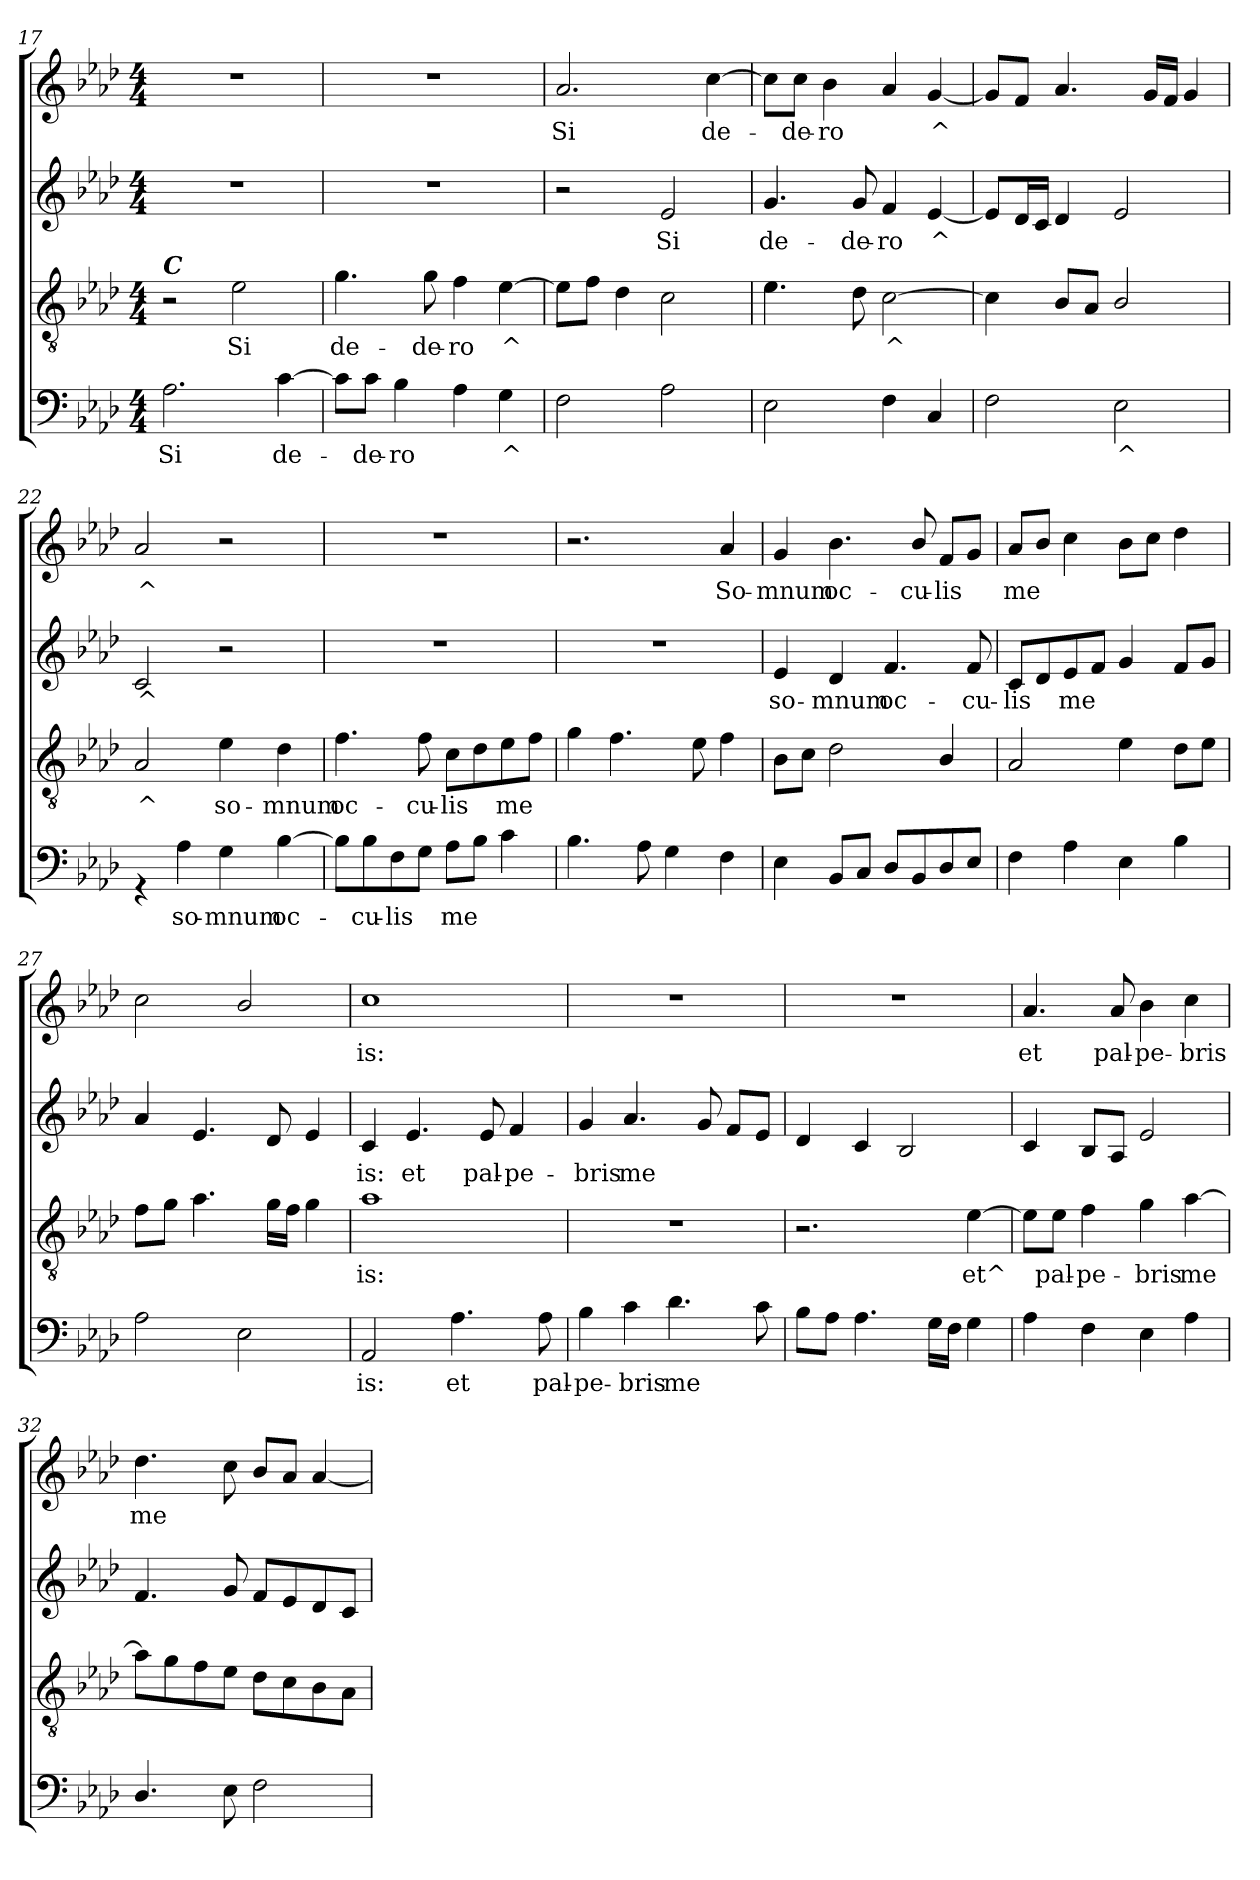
**kern	**text	**kern	**text	**kern	**text	**kern	**text
*part4	*part4	*part3	*part3	*part2	*part2	*part1	*part1
*staff4	*staff4	*staff3	*staff3	*staff2	*staff2	*staff1	*staff1
*clefF4	*	*clefGv2	*	*clefG2	*	*clefG2	*
*k[b-e-a-d-]	*	*k[b-e-a-d-]	*	*k[b-e-a-d-]	*	*k[b-e-a-d-]	*
*A-:	*	*A-:	*	*A-:	*	*A-:	*
*M4/4	*	*M4/4	*	*M4/4	*	*M4/4	*
*MM73	*	*MM73	*	*MM73	*	*MM73	*
=17	=17	=17	=17	=17	=17	=17	=17
!	!	!LO:TX:a:Bi:t=C	!	!	!	!	!
!	!LO:LY:b	!	!	!	!	!	!
2.A-\	Si	2r	.	1r	.	1r	.
!	!	!	!LO:LY:b	!	!	!	!
.	.	2e-\	Si	.	.	.	.
!	!LO:LY:b	!	!	!	!	!	!
[>4c\	de-	.	.	.	.	.	.
=18	=18	=18	=18	=18	=18	=18	=18
!	!	!	!LO:LY:b	!	!	!	!
8c\L]	.	4.g\	de-	1r	.	1r	.
!	!LO:LY:b	!	!	!	!	!	!
8c\J	-de-	.	.	.	.	.	.
!	!LO:LY:b	!	!	!	!	!	!
4B-\	-ro	.	.	.	.	.	.
!	!	!	!LO:LY:b	!	!	!	!
.	.	8g\	-de-	.	.	.	.
!	!	!	!LO:LY:b	!	!	!	!
4A-\	.	4f\	-ro	.	.	.	.
!	!LO:LY:b	!	!LO:LY:b	!	!	!	!
4G\	^	[>4e-\	^	.	.	.	.
!!LO:LB:g=z
=19	=19	=19	=19	=19	=19	=19	=19
!	!	!	!	!	!	!	!LO:LY:b
2F\	.	8e-\L]	.	2r	.	2.a-/	Si
.	.	8f\J	.	.	.	.	.
.	.	4d-\	.	.	.	.	.
!	!	!	!	!	!LO:LY:b	!	!
2A-\	.	2c\	.	2e-/	Si	.	.
!	!	!	!	!	!	!	!LO:LY:b
.	.	.	.	.	.	[>4cc\	de-
=20	=20	=20	=20	=20	=20	=20	=20
!	!	!	!	!	!LO:LY:b	!	!
2E-\	.	4.e-\	.	4.g/	de-	8cc\L]	.
!	!	!	!	!	!	!	!LO:LY:b
.	.	.	.	.	.	8cc\J	-de-
!	!	!	!	!	!	!	!LO:LY:b
.	.	.	.	.	.	4b-\	-ro
!	!	!	!	!	!LO:LY:b	!	!
.	.	8d-\	.	8g/	-de-	.	.
!	!	!	!LO:LY:b	!	!LO:LY:b	!	!
4F\	.	[>2c\	^	4f/	-ro	4a-/	.
!	!	!	!	!	!LO:LY:b	!	!LO:LY:b
4C/	.	.	.	[<4e-/	^	[<4g/	^
=21	=21	=21	=21	=21	=21	=21	=21
2F\	.	4c\]	.	8e-/L]	.	8g/L]	.
.	.	.	.	16d-/L	.	8f/J	.
.	.	.	.	16c/JJ	.	.	.
.	.	8B-/L	.	4d-/	.	4.a-/	.
.	.	8A-/J	.	.	.	.	.
!	!LO:LY:b	!	!	!	!	!	!
2E-\	^	2B-/	.	2e-/	.	.	.
.	.	.	.	.	.	16g/LL	.
.	.	.	.	.	.	16f/JJ	.
.	.	.	.	.	.	4g/	.
=22	=22	=22	=22	=22	=22	=22	=22
!	!	!	!LO:LY:b	!	!LO:LY:b	!	!LO:LY:b
4rGG	.	2A-/	^	2c/	^	2a-/	^
!	!LO:LY:b	!	!	!	!	!	!
4A-\	so-	.	.	.	.	.	.
!	!LO:LY:b	!	!LO:LY:b	!	!	!	!
4G\	-mnum	4e-\	so-	2r	.	2r	.
!	!LO:LY:b	!	!LO:LY:b	!	!	!	!
[>4B-\	oc-	4d-\	-mnum	.	.	.	.
!!LO:PB:g=z
=23	=23	=23	=23	=23	=23	=23	=23
!	!	!	!LO:LY:b	!	!	!	!
8B-\L]	.	4.f\	oc-	1r	.	1r	.
!	!LO:LY:b	!	!	!	!	!	!
8B-\	-cu-	.	.	.	.	.	.
!	!LO:LY:b	!	!	!	!	!	!
8F\	-lis	.	.	.	.	.	.
!	!	!	!LO:LY:b	!	!	!	!
8G\J	.	8f\	-cu-	.	.	.	.
!	!LO:LY:b	!	!LO:LY:b	!	!	!	!
8A-\L	me	8c\L	-lis	.	.	.	.
8B-\J	.	8d-\	.	.	.	.	.
!	!	!	!LO:LY:b	!	!	!	!
4c\	.	8e-\	me	.	.	.	.
.	.	8f\J	.	.	.	.	.
=24	=24	=24	=24	=24	=24	=24	=24
4.B-\	.	4g\	.	1r	.	2.r	.
.	.	4.f\	.	.	.	.	.
8A-\	.	.	.	.	.	.	.
4G\	.	.	.	.	.	.	.
.	.	8e-\	.	.	.	.	.
!	!	!	!	!	!	!	!LO:LY:b
4F\	.	4f\	.	.	.	4a-/	So-
=25	=25	=25	=25	=25	=25	=25	=25
!	!	!	!	!	!LO:LY:b	!	!LO:LY:b
4E-\	.	8B-\L	.	4e-/	so-	4g/	-mnum
.	.	8c\J	.	.	.	.	.
!	!	!	!	!	!LO:LY:b	!	!LO:LY:b
8BB-/L	.	2d-\	.	4d-/	-mnum	4.b-\	oc-
8C/J	.	.	.	.	.	.	.
!	!	!	!	!	!LO:LY:b	!	!
8D-/L	.	.	.	4.f/	oc-	.	.
!	!	!	!	!	!	!	!LO:LY:b
8BB-/	.	.	.	.	.	8b-/	-cu-
!	!	!	!	!	!	!	!LO:LY:b
8D-/	.	4B-/	.	.	.	8f/L	-lis
!	!	!	!	!	!LO:LY:b	!	!
8E-/J	.	.	.	8f/	-cu-	8g/J	.
=26	=26	=26	=26	=26	=26	=26	=26
!	!	!	!	!	!LO:LY:b	!	!LO:LY:b
4F\	.	2A-/	.	8c/L	-lis	8a-/L	me
.	.	.	.	8d-/	.	8b-/J	.
!	!	!	!	!	!LO:LY:b	!	!
4A-\	.	.	.	8e-/	me	4cc\	.
.	.	.	.	8f/J	.	.	.
4E-\	.	4e-\	.	4g/	.	8b-\L	.
.	.	.	.	.	.	8cc\J	.
4B-\	.	8d-\L	.	8f/L	.	4dd-\	.
.	.	8e-\J	.	8g/J	.	.	.
!!LO:LB:g=z
=27	=27	=27	=27	=27	=27	=27	=27
2A-\	.	8f\L	.	4a-/	.	2cc\	.
.	.	8g\J	.	.	.	.	.
.	.	4.a-\	.	4.e-/	.	.	.
2E-\	.	.	.	.	.	2b-/	.
.	.	16g\LL	.	8d-/	.	.	.
.	.	16f\JJ	.	.	.	.	.
.	.	4g\	.	4e-/	.	.	.
=28	=28	=28	=28	=28	=28	=28	=28
!	!LO:LY:b	!	!LO:LY:b	!	!LO:LY:b	!	!LO:LY:b
2AA-/	is:	1a-	is:	4c/	is:	1cc	is:
!	!	!	!	!	!LO:LY:b	!	!
.	.	.	.	4.e-/	et	.	.
!	!LO:LY:b	!	!	!	!	!	!
4.A-\	et	.	.	.	.	.	.
!	!	!	!	!	!LO:LY:b	!	!
.	.	.	.	8e-/	pal-	.	.
!	!	!	!	!	!LO:LY:b	!	!
.	.	.	.	4f/	-pe-	.	.
!	!LO:LY:b	!	!	!	!	!	!
8A-\	pal-	.	.	.	.	.	.
=29	=29	=29	=29	=29	=29	=29	=29
!	!LO:LY:b	!	!	!	!LO:LY:b	!	!
4B-\	-pe-	1r	.	4g/	-bris	1r	.
!	!LO:LY:b	!	!	!	!LO:LY:b	!	!
4c\	-bris	.	.	4.a-/	me	.	.
!	!LO:LY:b	!	!	!	!	!	!
4.d-\	me	.	.	.	.	.	.
.	.	.	.	8g/	.	.	.
.	.	.	.	8f/L	.	.	.
8c\	.	.	.	8e-/J	.	.	.
=30	=30	=30	=30	=30	=30	=30	=30
8B-\L	.	2.r	.	4d-/	.	1r	.
8A-\J	.	.	.	.	.	.	.
4.A-\	.	.	.	4c/	.	.	.
.	.	.	.	2B-/	.	.	.
16G\LL	.	.	.	.	.	.	.
16F\JJ	.	.	.	.	.	.	.
!	!	!	!LO:LY:b	!	!	!	!
4G\	.	[>4e-\	et^	.	.	.	.
!!LO:LB:g=z
=31	=31	=31	=31	=31	=31	=31	=31
!	!	!	!	!	!	!	!LO:LY:b
4A-\	.	8e-\L]	.	4c/	.	4.a-/	et
!	!	!	!LO:LY:b	!	!	!	!
.	.	8e-\J	pal-	.	.	.	.
!	!	!	!LO:LY:b	!	!	!	!
4F\	.	4f\	-pe-	8B-/L	.	.	.
!	!	!	!	!	!	!	!LO:LY:b
.	.	.	.	8A-/J	.	8a-/	pal-
!	!	!	!LO:LY:b	!	!	!	!LO:LY:b
4E-\	.	4g\	-bris	2e-/	.	4b-\	-pe-
!	!	!	!LO:LY:b	!	!	!	!LO:LY:b
4A-\	.	[>4a-\	me	.	.	4cc\	-bris
=32	=32	=32	=32	=32	=32	=32	=32
!	!	!	!	!	!	!	!LO:LY:b
4.D-/	.	8a-\L]	.	4.f/	.	4.dd-\	me
.	.	8g\	.	.	.	.	.
.	.	8f\	.	.	.	.	.
8E-\	.	8e-\J	.	8g/	.	8cc\	.
2F\	.	8d-\L	.	8f/L	.	8b-/L	.
.	.	8c\	.	8e-/	.	8a-/J	.
.	.	8B-\	.	8d-/	.	[<4a-/	.
.	.	8A-\J	.	8c/J	.	.	.
=	=	=	=	=	=	=	=
*-	*-	*-	*-	*-	*-	*-	*-
